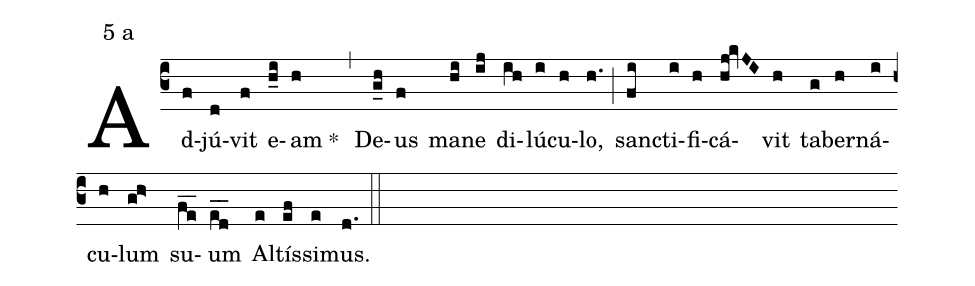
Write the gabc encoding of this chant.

mode:5 a;
%%
(c3) Ad(f)jú(d)vit(f) e(h_i)am(h) *()(,) De(g_h)us(f) ma(hi)ne(ij) di(ih)lú(i)cu(h)lo,(h.) (;) san(fi)cti(i)fi(h)cá(hj@kvJI)vit(h) ta(g)ber(h)ná(i)cu(h)lum(gh>) su(fe__)um(ed__) Al(e)tís(ef)si(e)mus.(d.) (::)
